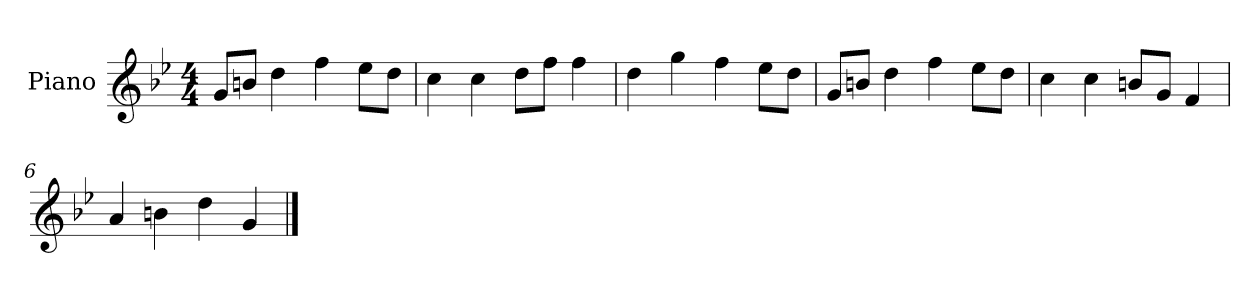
**kern
*part1
*staff1
*I"Piano
*I'P-no
*clefG2
*k[b-e-]
*M4/4
*MM90
=1
8g/L
8bn/J
4dd\
4ff\
8ee-\L
8dd\J
=2
4cc\
4cc\
8dd\L
8ff\J
4ff\
=3
4dd\
4gg\
4ff\
8ee-\L
8dd\J
=4
8g/L
8bn/J
4dd\
4ff\
8ee-\L
8dd\J
=5
4cc\
4cc\
8bn/L
8g/J
4f/
=6
4a/
4bn\
4dd\
4g/
==
*-
